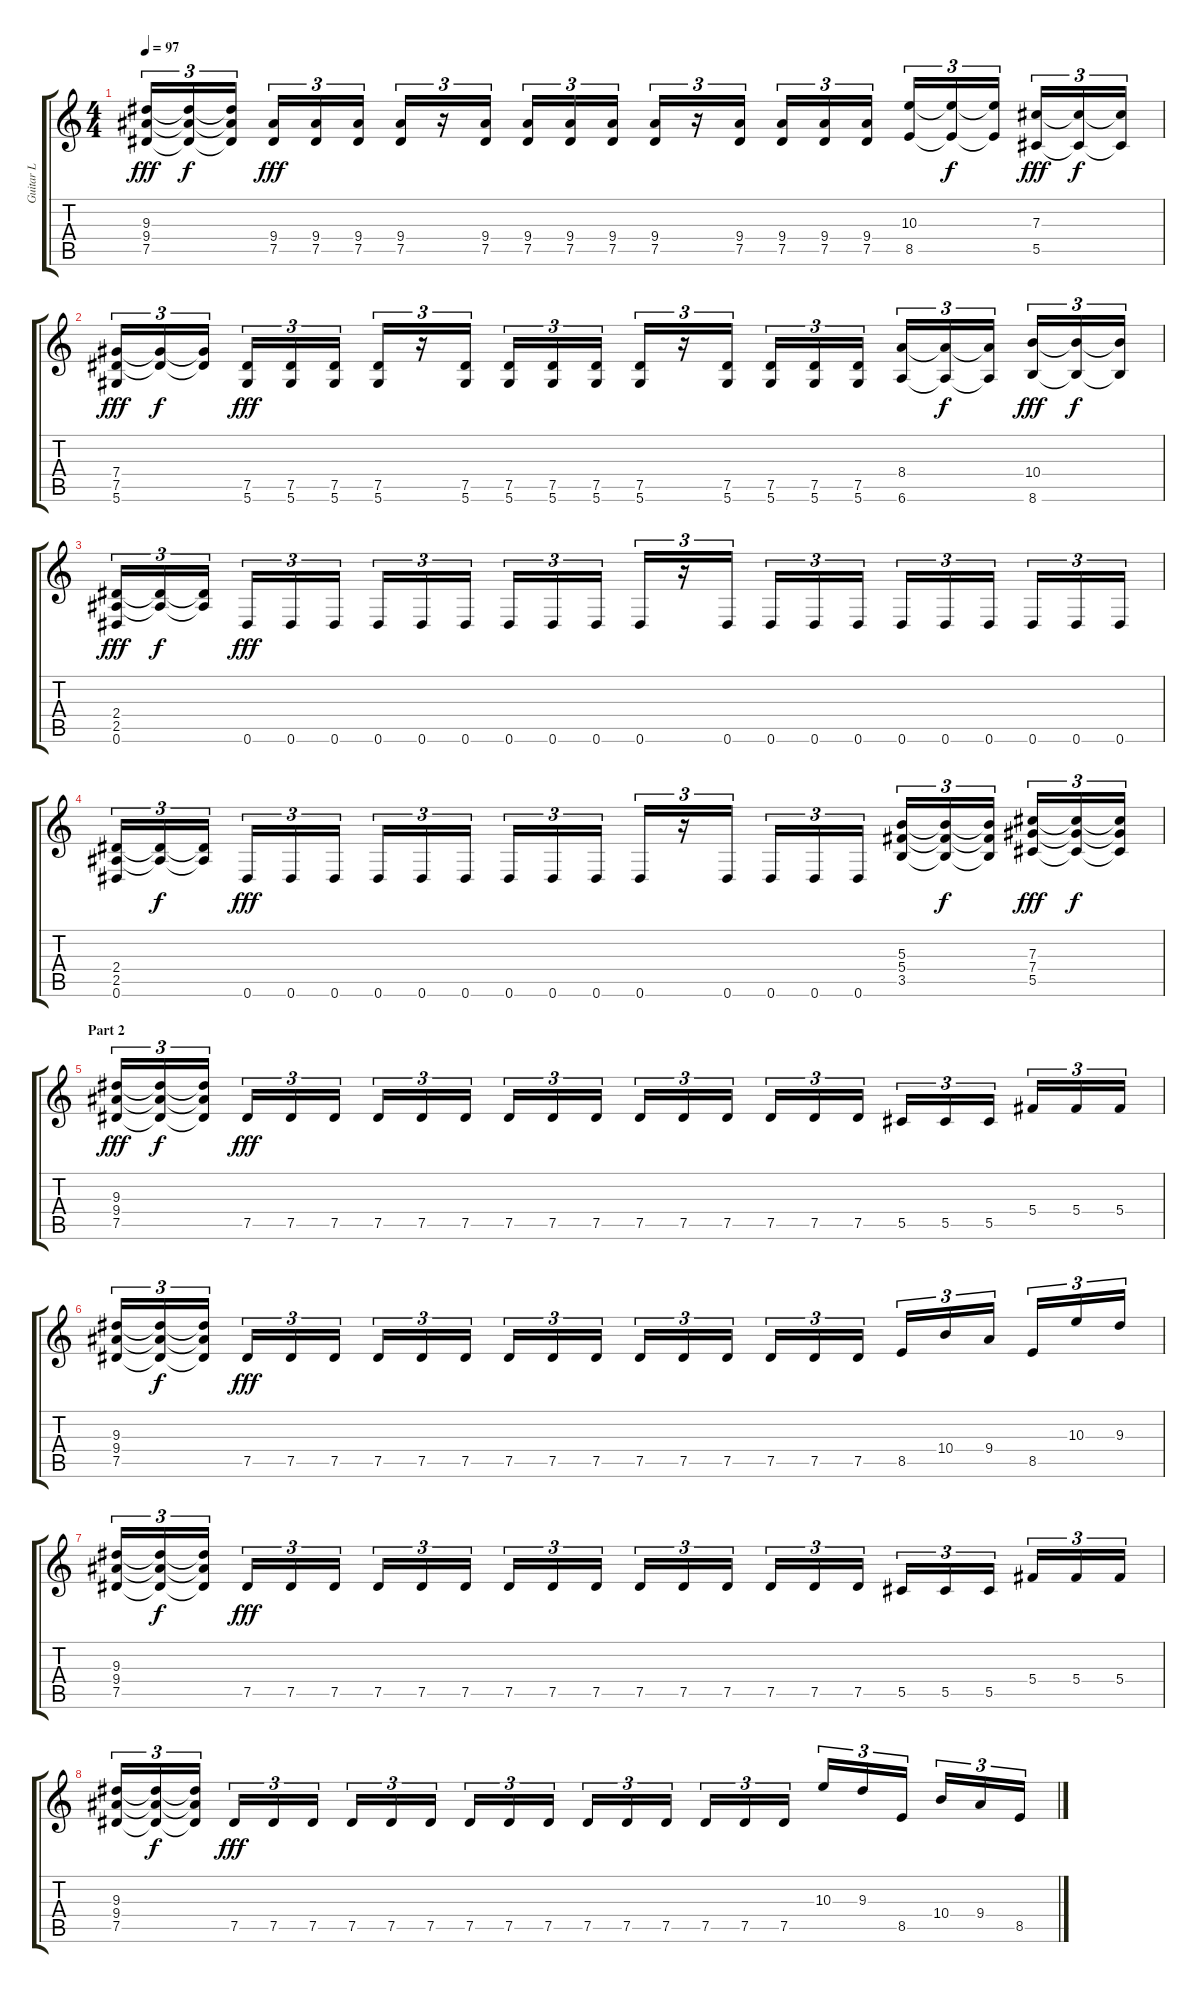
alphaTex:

\track ("Guitar L" "Guitar L") {instrument overdrivenguitar}
\staff {score tabs}
\tuning (Eb4 Bb3 Gb3 Db3 Ab2 Eb2) {hide}
\ts (4 4)
\tempo 97
\clef g2
\ks c
(9.3 9.4 7.5).16{tu (3 2) dy fff} (9.3{t} 9.4{t} 7.5{t}).16{tu (3 2) dy f} (9.3{t} 9.4{t} 7.5{t}).16{tu (3 2)} (9.4 7.5).16{tu (3 2) dy fff} (9.4 7.5).16{tu (3 2)} (9.4 7.5).16{tu (3 2)} (9.4 7.5).16{tu (3 2)} r.16{tu (3 2)} (9.4 7.5).16{tu (3 2)} (9.4 7.5).16{tu (3 2)} (9.4 7.5).16{tu (3 2)} (9.4 7.5).16{tu (3 2)} (9.4 7.5).16{tu (3 2)} r.16{tu (3 2)} (9.4 7.5).16{tu (3 2)} (9.4 7.5).16{tu (3 2)} (9.4 7.5).16{tu (3 2)} (9.4 7.5).16{tu (3 2)} (10.3 8.5).16{tu (3 2)} (10.3{t} 8.5{t}).16{tu (3 2) dy f} (10.3{t} 8.5{t}).16{tu (3 2)} (7.3 5.5).16{tu (3 2) dy fff} (7.3{t} 5.5{t}).16{tu (3 2) dy f} (7.3{t} 5.5{t}).16{tu (3 2)} |
(7.4 7.5 5.6).16{tu (3 2) dy fff} (7.4{t} 7.5{t}).16{tu (3 2) dy f} (7.4{t} 7.5{t}).16{tu (3 2)} (7.5 5.6).16{tu (3 2) dy fff} (7.5 5.6).16{tu (3 2)} (7.5 5.6).16{tu (3 2)} (7.5 5.6).16{tu (3 2)} r.16{tu (3 2)} (7.5 5.6).16{tu (3 2)} (7.5 5.6).16{tu (3 2)} (7.5 5.6).16{tu (3 2)} (7.5 5.6).16{tu (3 2)} (7.5 5.6).16{tu (3 2)} r.16{tu (3 2)} (7.5 5.6).16{tu (3 2)} (7.5 5.6).16{tu (3 2)} (7.5 5.6).16{tu (3 2)} (7.5 5.6).16{tu (3 2)} (8.4 6.6).16{tu (3 2)} (8.4{t} 6.6{t}).16{tu (3 2) dy f} (8.4{t} 6.6{t}).16{tu (3 2)} (10.4 8.6).16{tu (3 2) dy fff} (10.4{t} 8.6{t}).16{tu (3 2) dy f} (10.4{t} 8.6{t}).16{tu (3 2)} |
(2.4 2.5 0.6).16{tu (3 2) dy fff} (2.4{t} 2.5{t}).16{tu (3 2) dy f} (2.4{t} 2.5{t}).16{tu (3 2)} 0.6.16{tu (3 2) dy fff} 0.6.16{tu (3 2)} 0.6.16{tu (3 2)} 0.6.16{tu (3 2)} 0.6.16{tu (3 2)} 0.6.16{tu (3 2)} 0.6.16{tu (3 2)} 0.6.16{tu (3 2)} 0.6.16{tu (3 2)} 0.6.16{tu (3 2)} r.16{tu (3 2)} 0.6.16{tu (3 2)} 0.6.16{tu (3 2)} 0.6.16{tu (3 2)} 0.6.16{tu (3 2)} 0.6.16{tu (3 2)} 0.6.16{tu (3 2)} 0.6.16{tu (3 2)} 0.6.16{tu (3 2)} 0.6.16{tu (3 2)} 0.6.16{tu (3 2)} |
(2.4 2.5 0.6).16{tu (3 2)} (2.4{t} 2.5{t}).16{tu (3 2) dy f} (2.4{t} 2.5{t}).16{tu (3 2)} 0.6.16{tu (3 2) dy fff} 0.6.16{tu (3 2)} 0.6.16{tu (3 2)} 0.6.16{tu (3 2)} 0.6.16{tu (3 2)} 0.6.16{tu (3 2)} 0.6.16{tu (3 2)} 0.6.16{tu (3 2)} 0.6.16{tu (3 2)} 0.6.16{tu (3 2)} r.16{tu (3 2)} 0.6.16{tu (3 2)} 0.6.16{tu (3 2)} 0.6.16{tu (3 2)} 0.6.16{tu (3 2)} (5.3 5.4 3.5).16{tu (3 2)} (5.3{t} 5.4{t} 3.5{t}).16{tu (3 2) dy f} (5.3{t} 5.4{t} 3.5{t}).16{tu (3 2)} (7.3 7.4 5.5).16{tu (3 2) dy fff} (7.3{t} 7.4{t} 5.5{t}).16{tu (3 2) dy f} (7.3{t} 7.4{t} 5.5{t}).16{tu (3 2)} |
\section ("" "Part 2")
(9.3 9.4 7.5).16{tu (3 2) dy fff} (9.3{t} 9.4{t} 7.5{t}).16{tu (3 2) dy f} (9.3{t} 9.4{t} 7.5{t}).16{tu (3 2)} 7.5.16{tu (3 2) dy fff} 7.5.16{tu (3 2)} 7.5.16{tu (3 2)} 7.5.16{tu (3 2)} 7.5.16{tu (3 2)} 7.5.16{tu (3 2)} 7.5.16{tu (3 2)} 7.5.16{tu (3 2)} 7.5.16{tu (3 2)} 7.5.16{tu (3 2)} 7.5.16{tu (3 2)} 7.5.16{tu (3 2)} 7.5.16{tu (3 2)} 7.5.16{tu (3 2)} 7.5.16{tu (3 2)} 5.5.16{tu (3 2)} 5.5.16{tu (3 2)} 5.5.16{tu (3 2)} 5.4.16{tu (3 2)} 5.4.16{tu (3 2)} 5.4.16{tu (3 2)} |
(9.3 9.4 7.5).16{tu (3 2)} (9.3{t} 9.4{t} 7.5{t}).16{tu (3 2) dy f} (9.3{t} 9.4{t} 7.5{t}).16{tu (3 2)} 7.5.16{tu (3 2) dy fff} 7.5.16{tu (3 2)} 7.5.16{tu (3 2)} 7.5.16{tu (3 2)} 7.5.16{tu (3 2)} 7.5.16{tu (3 2)} 7.5.16{tu (3 2)} 7.5.16{tu (3 2)} 7.5.16{tu (3 2)} 7.5.16{tu (3 2)} 7.5.16{tu (3 2)} 7.5.16{tu (3 2)} 7.5.16{tu (3 2)} 7.5.16{tu (3 2)} 7.5.16{tu (3 2)} 8.5.16{tu (3 2)} 10.4.16{tu (3 2)} 9.4.16{tu (3 2)} 8.5.16{tu (3 2)} 10.3.16{tu (3 2)} 9.3.16{tu (3 2)} |
(9.3 9.4 7.5).16{tu (3 2)} (9.3{t} 9.4{t} 7.5{t}).16{tu (3 2) dy f} (9.3{t} 9.4{t} 7.5{t}).16{tu (3 2)} 7.5.16{tu (3 2) dy fff} 7.5.16{tu (3 2)} 7.5.16{tu (3 2)} 7.5.16{tu (3 2)} 7.5.16{tu (3 2)} 7.5.16{tu (3 2)} 7.5.16{tu (3 2)} 7.5.16{tu (3 2)} 7.5.16{tu (3 2)} 7.5.16{tu (3 2)} 7.5.16{tu (3 2)} 7.5.16{tu (3 2)} 7.5.16{tu (3 2)} 7.5.16{tu (3 2)} 7.5.16{tu (3 2)} 5.5.16{tu (3 2)} 5.5.16{tu (3 2)} 5.5.16{tu (3 2)} 5.4.16{tu (3 2)} 5.4.16{tu (3 2)} 5.4.16{tu (3 2)} |
(9.3 9.4 7.5).16{tu (3 2)} (9.3{t} 9.4{t} 7.5{t}).16{tu (3 2) dy f} (9.3{t} 9.4{t} 7.5{t}).16{tu (3 2)} 7.5.16{tu (3 2) dy fff} 7.5.16{tu (3 2)} 7.5.16{tu (3 2)} 7.5.16{tu (3 2)} 7.5.16{tu (3 2)} 7.5.16{tu (3 2)} 7.5.16{tu (3 2)} 7.5.16{tu (3 2)} 7.5.16{tu (3 2)} 7.5.16{tu (3 2)} 7.5.16{tu (3 2)} 7.5.16{tu (3 2)} 7.5.16{tu (3 2)} 7.5.16{tu (3 2)} 7.5.16{tu (3 2)} 10.3.16{tu (3 2)} 9.3.16{tu (3 2)} 8.5.16{tu (3 2)} 10.4.16{tu (3 2)} 9.4.16{tu (3 2)} 8.5.16{tu (3 2)}
